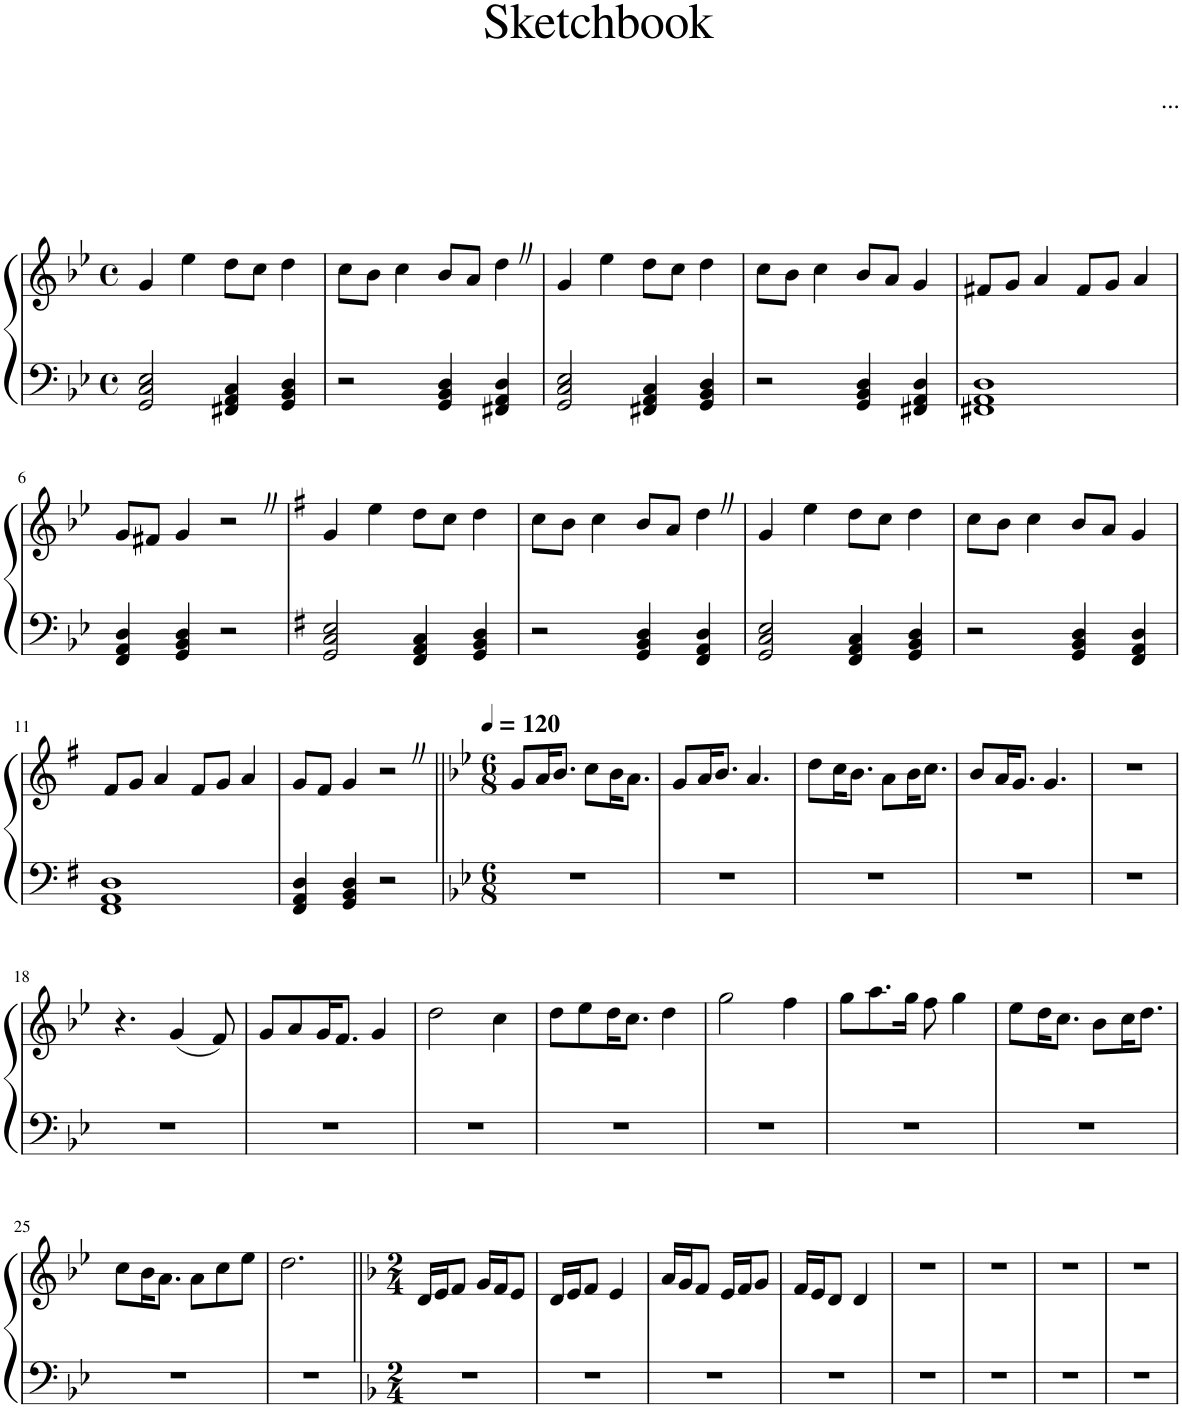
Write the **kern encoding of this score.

**kern	**kern
*part1	*part1
*staff2	*staff1
*I"Piano	*
*I'Pno.	*
*clefF4	*clefG2
*k[b-e-]	*k[b-e-]
*M4/4	*M4/4
*met(c)	*met(c)
=1	=1
2GG/ 2C/ 2E-/	4g/
.	4ee-\
4FF#X/ 4AA/ 4C/	8dd\L
.	8cc\J
4GG/ 4BB-/ 4D/	4dd\
=2	=2
2r	8cc\L
.	8b-\J
.	4cc\
4GG/ 4BB-/ 4D/	8b-/L
.	8a/J
4FF#X/ 4AA/ 4D/	4ddZ\
=3	=3
2GG/ 2C/ 2E-/	4g/
.	4ee-\
4FF#X/ 4AA/ 4C/	8dd\L
.	8cc\J
4GG/ 4BB-/ 4D/	4dd\
=4	=4
2r	8cc\L
.	8b-\J
.	4cc\
4GG/ 4BB-/ 4D/	8b-/L
.	8a/J
4FF#X/ 4AA/ 4D/	4g/
=5	=5
1FF#X 1AA 1D	8f#X/L
.	8g/J
.	4a/
.	8f#/L
.	8g/J
.	4a/
!!LO:LB:g=z
=6	=6
4FF/ 4AA/ 4D/	8g/L
.	8f#X/J
4GG/ 4BB-/ 4D/	4g/
2r	2r
=7	=7
*k[f#]	*k[f#]
2GG/ 2C/ 2E/	4g/
.	4ee\
4FF#/ 4AA/ 4C/	8dd\L
.	8cc\J
4GG/ 4BB/ 4D/	4dd\
=8	=8
2r	8cc\L
.	8b\J
.	4cc\
4GG/ 4BB/ 4D/	8b/L
.	8a/J
4FF#/ 4AA/ 4D/	4ddZ\
=9	=9
2GG/ 2C/ 2E/	4g/
.	4ee\
4FF#/ 4AA/ 4C/	8dd\L
.	8cc\J
4GG/ 4BB/ 4D/	4dd\
=10	=10
2r	8cc\L
.	8b\J
.	4cc\
4GG/ 4BB/ 4D/	8b/L
.	8a/J
4FF#/ 4AA/ 4D/	4g/
!!LO:LB:g=z
=11	=11
1FF# 1AA 1D	8f#/L
.	8g/J
.	4a/
.	8f#/L
.	8g/J
.	4a/
=12	=12
4FF#/ 4AA/ 4D/	8g/L
.	8f#/J
4GG/ 4BB/ 4D/	4g/
2r	2r
=13||	=13||
*k[b-e-]	*k[b-e-]
*M6/8	*M6/8
*	*MM120
2.r	8g/L
.	16a/K
.	8.b-/J
.	8cc\L
.	16b-\K
.	8.a\J
=14	=14
2.r	8g/L
.	16a/K
.	8.b-/J
.	4.a/
=15	=15
2.r	8dd\L
.	16cc\K
.	8.b-\J
.	8a\L
.	16b-\K
.	8.cc\J
=16	=16
2.r	8b-/L
.	16a/K
.	8.g/J
.	4.g/
=17	=17
2.r	2.r
!!LO:LB:g=z
=18	=18
2.r	4.r
.	(4g/
.	8f/)
=19	=19
2.r	8g/L
.	8a/
.	16g/K
.	8.f/J
.	4g/
=20	=20
2.r	2dd\
.	4cc\
=21	=21
2.r	8dd\L
.	8ee-\
.	16dd\K
.	8.cc\J
.	4dd\
=22	=22
2.r	2gg\
.	4ff\
=23	=23
2.r	8gg\L
.	8.aa\
.	16gg\Jk
.	8ff\
.	4gg\
=24	=24
2.r	8ee-\L
.	16dd\K
.	8.cc\J
.	8b-\L
.	16cc\K
.	8.dd\J
!!LO:LB:g=z
=25	=25
2.r	8cc\L
.	16b-\K
.	8.a\J
.	8a\L
.	8cc\
.	8ee-\J
=26	=26
2.r	2.dd\
=27||	=27||
*k[b-]	*k[b-]
*M2/4	*M2/4
2r	16d/LL
.	16e/J
.	8f/J
.	16g/LL
.	16f/J
.	8e/J
=28	=28
2r	16d/LL
.	16e/J
.	8f/J
.	4e/
=29	=29
2r	16a/LL
.	16g/J
.	8f/J
.	16e/LL
.	16f/J
.	8g/J
=30	=30
2r	16f/LL
.	16e/J
.	8d/J
.	4d/
=31	=31
2r	2r
=32	=32
2r	2r
=33	=33
2r	2r
=34	=34
2r	2r
=	=
*-	*-
